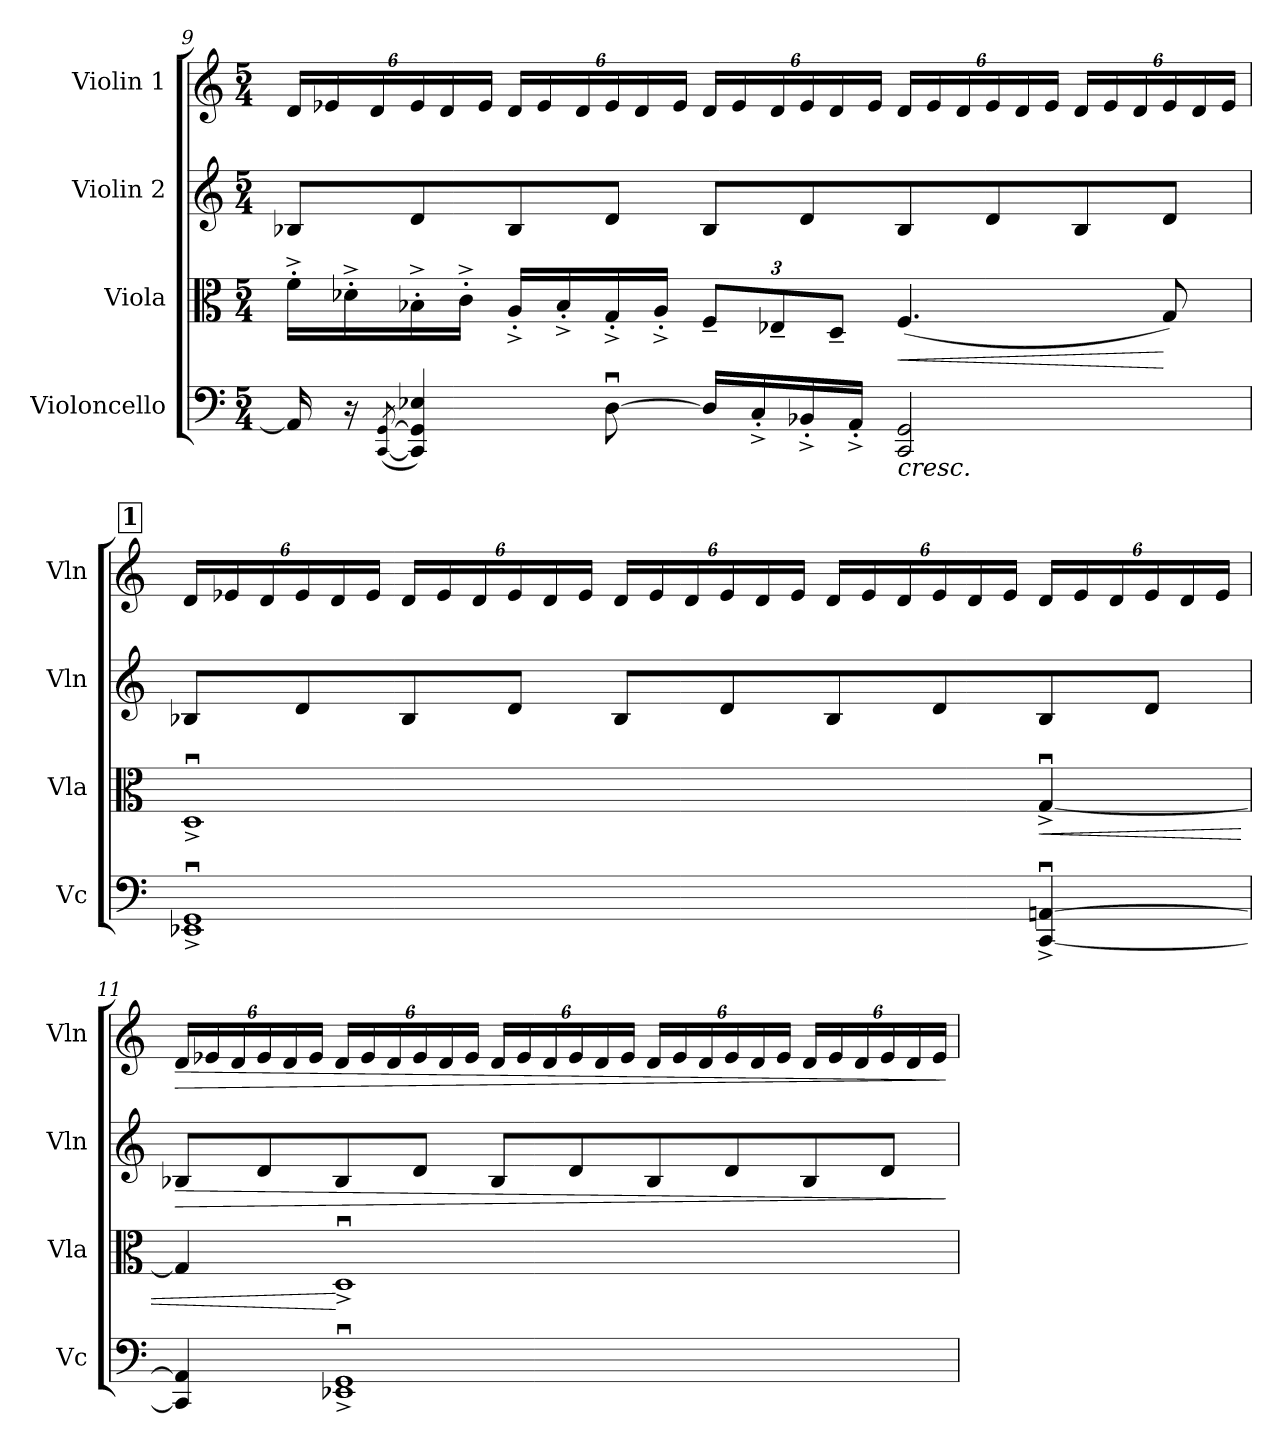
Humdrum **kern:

**kern	**dynam	**kern	**dynam	**kern	**dynam	**kern	**dynam
*part4	*part4	*part3	*part3	*part2	*part2	*part1	*part1
*staff4	*staff4	*staff3	*staff3	*staff2	*staff2	*staff1	*staff1
*I"Violoncello	*	*I"Viola	*	*I"Violin 2	*	*I"Violin 1	*
*I'Vc	*	*I'Vla	*	*I'Vln	*	*I'Vln	*
!!LO:LB:g=z
*clefF4	*	*clefC3	*	*clefG2	*	*clefG2	*
*k[]	*	*k[]	*	*k[]	*	*k[]	*
*M5/4	*	*M5/4	*	*M5/4	*	*M5/4	*
=9	=9	=9	=9	=9	=9	=9	=9
*^	*	*	*	*	*	*	*
16AA/]	1ryy	.	16f'^\LL	.	8B-X/L	.	24d/LL	.
.	.	.	.	.	.	.	24e-X/	.
16r	.	.	16d-X'^\	.	.	.	.	.
.	.	.	.	.	.	.	24d/	.
([8qCC/ [8qGG/	.	.	.	.	.	.	.	.
4CC/] 4GG/] 4E-X/)	.	.	16B-X'^\	.	8d/	.	24e-/	.
.	.	.	.	.	.	.	24d/	.
.	.	.	16c'^\JJ	.	.	.	.	.
.	.	.	.	.	.	.	24e-/JJ	.
.	.	.	16A'^/LL	.	8B-/	.	24d/LL	.
.	.	.	.	.	.	.	24e-/	.
.	.	.	16B-'^/	.	.	.	.	.
.	.	.	.	.	.	.	24d/	.
[8Du\	.	.	16G'^/	.	8d/J	.	24e-/	.
.	.	.	.	.	.	.	24d/	.
.	.	.	16A'^/JJ	.	.	.	.	.
.	.	.	.	.	.	.	24e-/JJ	.
*	*	*	*Xbrackettup	*	*	*	*	*
16D/LL]	.	.	12F~/L	.	8B-/L	.	24d/LL	.
.	.	.	.	.	.	.	24e-/	.
16C'^/	.	.	.	.	.	.	.	.
.	.	.	12E-X~/	.	.	.	24d/	.
16BB-X'^/	.	.	.	.	8d/	.	24e-/	.
.	.	.	12D~/J	.	.	.	24d/	.
16AA'^/JJ	.	.	.	.	.	.	.	.
.	.	.	.	.	.	.	24e-/JJ	.
!	!	!LO:HP:b	!	!LO:HP:b	!	!	!	!
2CC/ 2GG/	.	<	(4.F/	<	8B-/	.	24d/LL	.
.	.	.	.	.	.	.	24e-/	.
.	.	.	.	.	.	.	24d/	.
.	.	.	.	.	8d/	.	24e-/	.
.	.	.	.	.	.	.	24d/	.
.	.	.	.	.	.	.	24e-/JJ	.
.	8ryy	.	.	.	8B-/	.	24d/LL	.
.	.	.	.	.	.	.	24e-/	.
.	.	.	.	.	.	.	24d/	.
.	8ryy	.	8G/)	[	8d/J	.	24e-/	.
.	.	.	.	.	.	.	24d/	.
.	.	.	.	.	.	.	24e-/JJ	.
*v	*v	*	*	*	*	*	*	*
!!LO:PB:g=z
!!LO:REH:place=s1:a:B:cj:fs=14:t=1
=10	=10	=10	=10	=10	=10	=10	=10
!	!LO:DY:b	!	!	!	!	!	!
!	!LO:DY:n=1:b	!	!LO:DY:b	!	!	!	!
!	!	!	!LO:DY:n=1:b	!	!	!	!
1EE-Xu^ 1GGu^	f other-dynamics	1Du^	f other-dynamics	8B-X/L	.	24d/LL	.
.	.	.	.	.	.	24e-X/	.
.	.	.	.	.	.	24d/	.
.	.	.	.	8d/	.	24e-/	.
.	.	.	.	.	.	24d/	.
.	.	.	.	.	.	24e-/JJ	.
.	.	.	.	8B-/	.	24d/LL	.
.	.	.	.	.	.	24e-/	.
.	.	.	.	.	.	24d/	.
.	.	.	.	8d/J	.	24e-/	.
.	.	.	.	.	.	24d/	.
.	.	.	.	.	.	24e-/JJ	.
.	.	.	.	8B-/L	.	24d/LL	.
.	.	.	.	.	.	24e-/	.
.	.	.	.	.	.	24d/	.
.	.	.	.	8d/	.	24e-/	.
.	.	.	.	.	.	24d/	.
.	.	.	.	.	.	24e-/JJ	.
.	.	.	.	8B-/	.	24d/LL	.
.	.	.	.	.	.	24e-/	.
.	.	.	.	.	.	24d/	.
.	.	.	.	8d/	.	24e-/	.
.	.	.	.	.	.	24d/	.
.	.	.	.	.	.	24e-/JJ	.
!	!	!	!LO:HP:b	!	!	!	!
[4CC/u^ [4AAn/u^	.	[4Gu^/	<	8B-/	.	24d/LL	.
.	.	.	.	.	.	24e-/	.
.	.	.	.	.	.	24d/	.
.	.	.	.	8d/J	.	24e-/	.
.	.	.	.	.	.	24d/	.
.	.	.	.	.	.	24e-/JJ	.
!!LO:LB:g=z
=11	=11	=11	=11	=11	=11	=11	=11
!	!	!	!	!	!LO:HP:b	!	!LO:HP:b
4CC/] 4AA/]	.	4G/]	.	8B-X/L	>	24d/LL	>
.	.	.	.	.	.	24e-X/	.
.	.	.	.	.	.	24d/	.
.	.	.	.	8d/	.	24e-/	.
.	.	.	.	.	.	24d/	.
.	.	.	.	.	.	24e-/JJ	.
1EE-Xu^ 1GGu^	[	1Du^	[	8B-/	.	24d/LL	.
.	.	.	.	.	.	24e-/	.
.	.	.	.	.	.	24d/	.
.	.	.	.	8d/J	.	24e-/	.
.	.	.	.	.	.	24d/	.
.	.	.	.	.	.	24e-/JJ	.
.	.	.	.	8B-/L	.	24d/LL	.
.	.	.	.	.	.	24e-/	.
.	.	.	.	.	.	24d/	.
.	.	.	.	8d/	.	24e-/	.
.	.	.	.	.	.	24d/	.
.	.	.	.	.	.	24e-/JJ	.
.	.	.	.	8B-/	.	24d/LL	.
.	.	.	.	.	.	24e-/	.
.	.	.	.	.	.	24d/	.
.	.	.	.	8d/	.	24e-/	.
.	.	.	.	.	.	24d/	.
.	.	.	.	.	.	24e-/JJ	.
.	.	.	.	8B-/	.	24d/LL	.
.	.	.	.	.	.	24e-/	.
.	.	.	.	.	.	24d/	.
.	.	.	.	8d/J	.	24e-/	.
.	.	.	.	.	.	24d/	.
.	.	.	.	.	.	24e-/JJ	.
.	.	.	.	.	]	.	]
=	=	=	=	=	=	=	=
*-	*-	*-	*-	*-	*-	*-	*-
